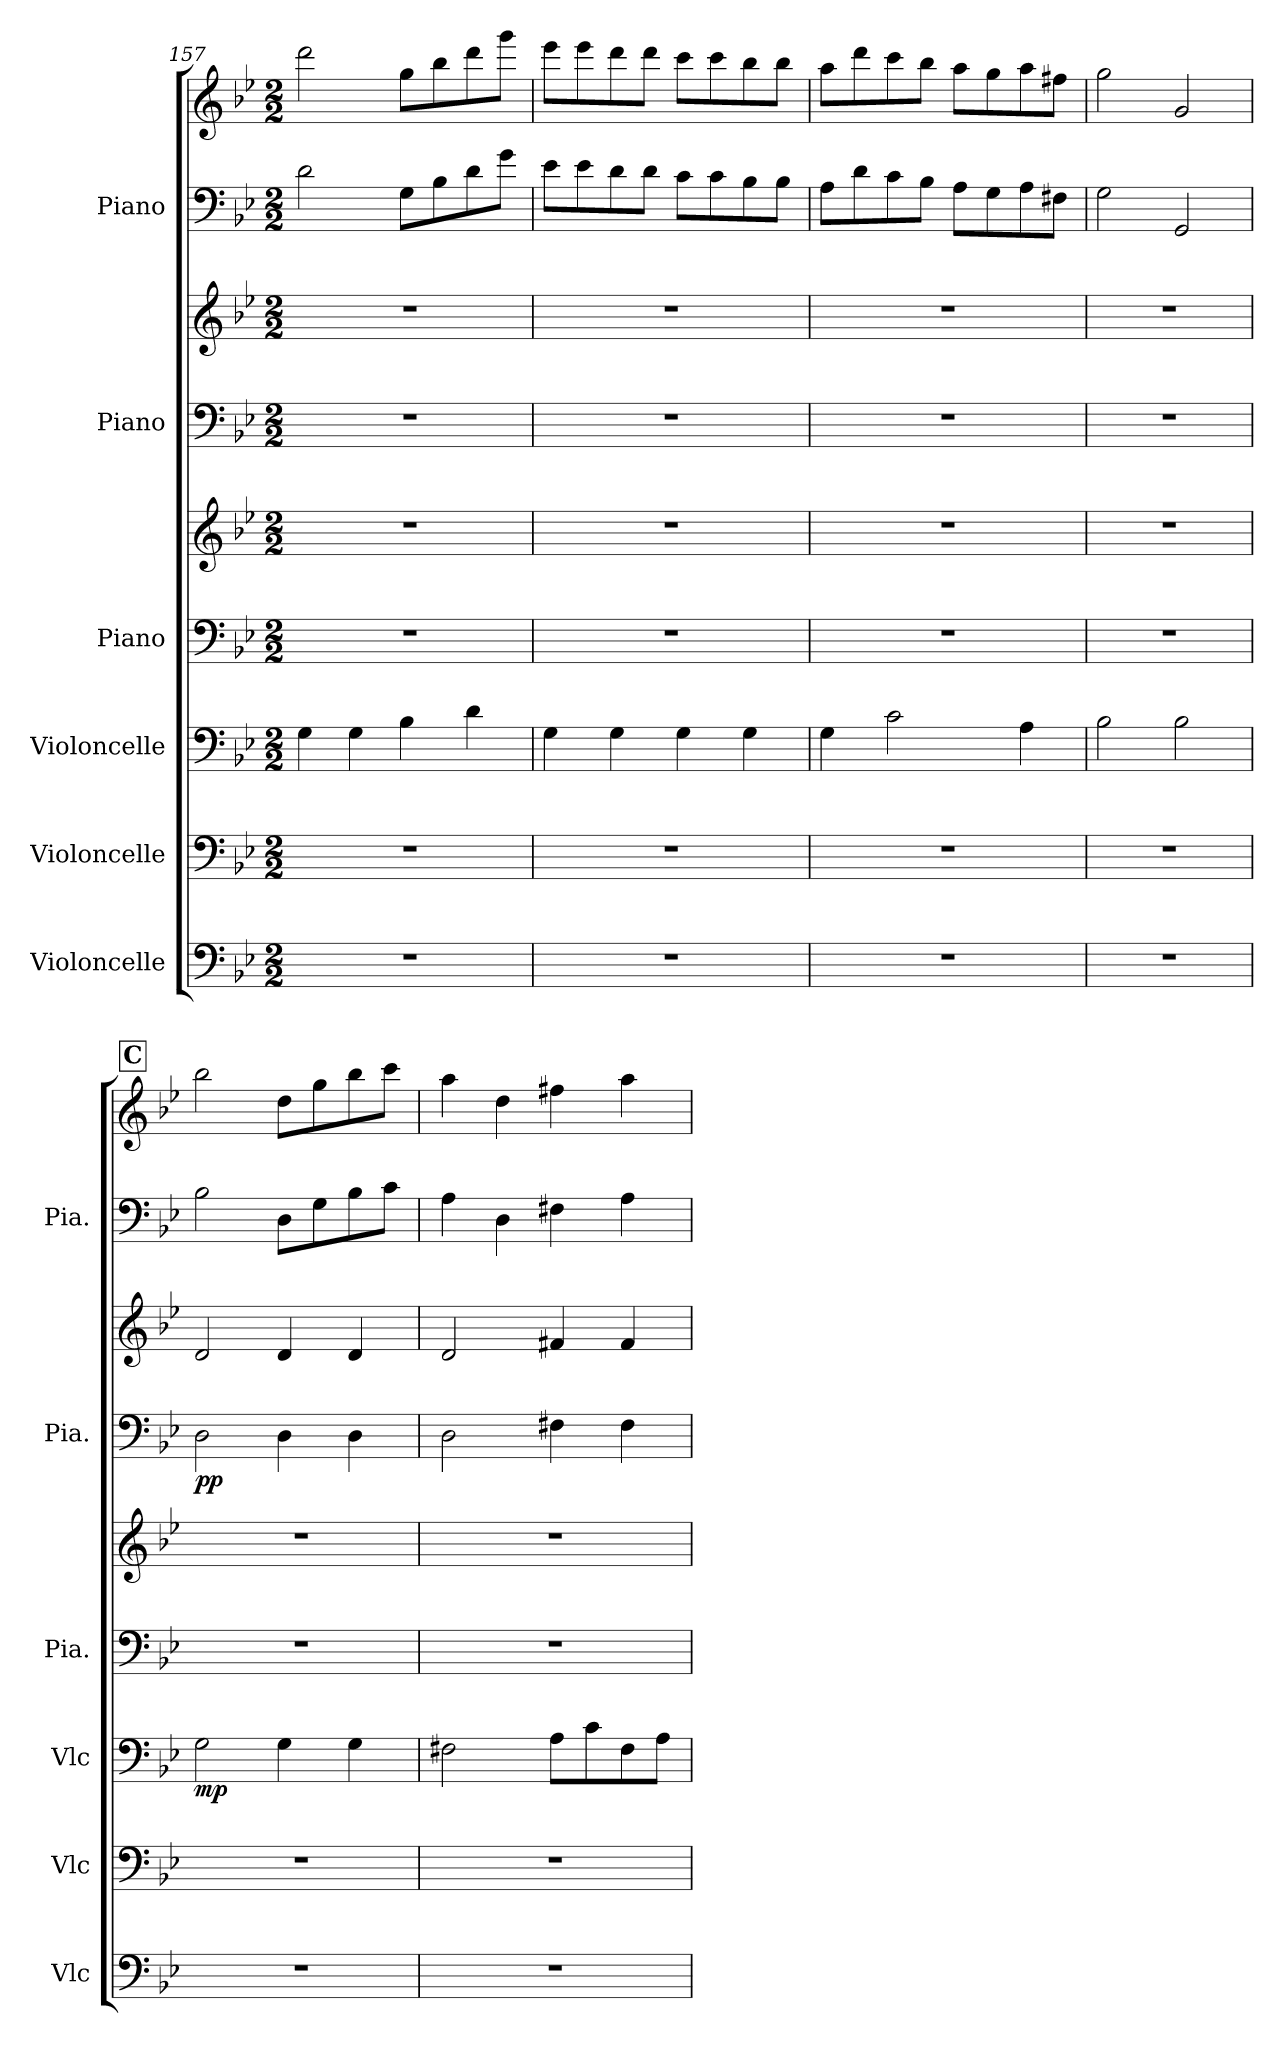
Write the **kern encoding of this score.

**kern	**kern	**kern	**dynam	**kern	**kern	**kern	**kern	**dynam	**kern	**kern	**dynam
*part6	*part5	*part4	*part4	*part3	*part3	*part2	*part2	*part2	*part1	*part1	*part1
*staff9	*staff8	*staff7	*staff7	*staff6	*staff5	*staff4	*staff3	*staff3/4	*staff2	*staff1	*staff1/2
*I"Violoncelle	*I"Violoncelle	*I"Violoncelle	*	*I"Piano	*	*I"Piano	*	*	*I"Piano	*	*
*I'Vlc	*I'Vlc	*I'Vlc	*	*I'Pia.	*	*I'Pia.	*	*	*I'Pia.	*	*
*clefF4	*clefF4	*clefF4	*	*clefF4	*clefG2	*clefF4	*clefG2	*	*clefF4	*clefG2	*
*k[b-e-]	*k[b-e-]	*k[b-e-]	*	*k[b-e-]	*k[b-e-]	*k[b-e-]	*k[b-e-]	*	*k[b-e-]	*k[b-e-]	*
*M2/2	*M2/2	*M2/2	*	*M2/2	*M2/2	*M2/2	*M2/2	*	*M2/2	*M2/2	*
=157	=157	=157	=157	=157	=157	=157	=157	=157	=157	=157	=157
1r	1r	4G\	.	1r	1r	1r	1r	.	2d\	2ddd\	.
.	.	4G\	.	.	.	.	.	.	.	.	.
.	.	4B-\	.	.	.	.	.	.	8G\L	8gg\L	.
.	.	.	.	.	.	.	.	.	8B-\	8bb-\	.
.	.	4d\	.	.	.	.	.	.	8d\	8ddd\	.
.	.	.	.	.	.	.	.	.	8g\J	8ggg\J	.
!!LO:PB:g=z
=158	=158	=158	=158	=158	=158	=158	=158	=158	=158	=158	=158
1r	1r	4G\	.	1r	1r	1r	1r	.	8e-\L	8eee-\L	.
.	.	.	.	.	.	.	.	.	8e-\	8eee-\	.
.	.	4G\	.	.	.	.	.	.	8d\	8ddd\	.
.	.	.	.	.	.	.	.	.	8d\J	8ddd\J	.
.	.	4G\	.	.	.	.	.	.	8c\L	8ccc\L	.
.	.	.	.	.	.	.	.	.	8c\	8ccc\	.
.	.	4G\	.	.	.	.	.	.	8B-\	8bb-\	.
.	.	.	.	.	.	.	.	.	8B-\J	8bb-\J	.
=159	=159	=159	=159	=159	=159	=159	=159	=159	=159	=159	=159
1r	1r	4G\	.	1r	1r	1r	1r	.	8A\L	8aa\L	.
.	.	.	.	.	.	.	.	.	8d\	8ddd\	.
.	.	2c\	.	.	.	.	.	.	8c\	8ccc\	.
.	.	.	.	.	.	.	.	.	8B-\J	8bb-\J	.
.	.	.	.	.	.	.	.	.	8A\L	8aa\L	.
.	.	.	.	.	.	.	.	.	8G\	8gg\	.
.	.	4A\	.	.	.	.	.	.	8A\	8aa\	.
.	.	.	.	.	.	.	.	.	8F#X\J	8ff#X\J	.
=160	=160	=160	=160	=160	=160	=160	=160	=160	=160	=160	=160
1r	1r	2B-\	.	1r	1r	1r	1r	.	2G\	2gg\	.
.	.	2B-\	.	.	.	.	.	.	2GG/	2g/	.
!!LO:REH:place=s1:a:B:fs=14:t=C
=161	=161	=161	=161	=161	=161	=161	=161	=161	=161	=161	=161
!	!	!	!LO:DY:b	!	!	!	!	!LO:DY:b=2	!	!	!
!	!	!	!	!	!	!	!	!LO:DY:n=1:b	!	!	!LO:DY:b=2
!	!	!	!	!	!	!	!	!	!	!	!LO:DY:n=1:b
1r	1r	2G\	mp	1r	1r	2D\	2d/	p p	2B-\	2bb-\	mp mp
.	.	4G\	.	.	.	4D\	4d/	.	8D\L	8dd\L	.
.	.	.	.	.	.	.	.	.	8G\	8gg\	.
.	.	4G\	.	.	.	4D\	4d/	.	8B-\	8bb-\	.
.	.	.	.	.	.	.	.	.	8c\J	8ccc\J	.
=162	=162	=162	=162	=162	=162	=162	=162	=162	=162	=162	=162
1r	1r	2F#X\	.	1r	1r	2D\	2d/	.	4A\	4aa\	.
.	.	.	.	.	.	.	.	.	4D\	4dd\	.
.	.	8A\L	.	.	.	4F#X\	4f#X/	.	4F#X\	4ff#X\	.
.	.	8c\	.	.	.	.	.	.	.	.	.
.	.	8F#\	.	.	.	4F#\	4f#/	.	4A\	4aa\	.
.	.	8A\J	.	.	.	.	.	.	.	.	.
=	=	=	=	=	=	=	=	=	=	=	=
*-	*-	*-	*-	*-	*-	*-	*-	*-	*-	*-	*-
